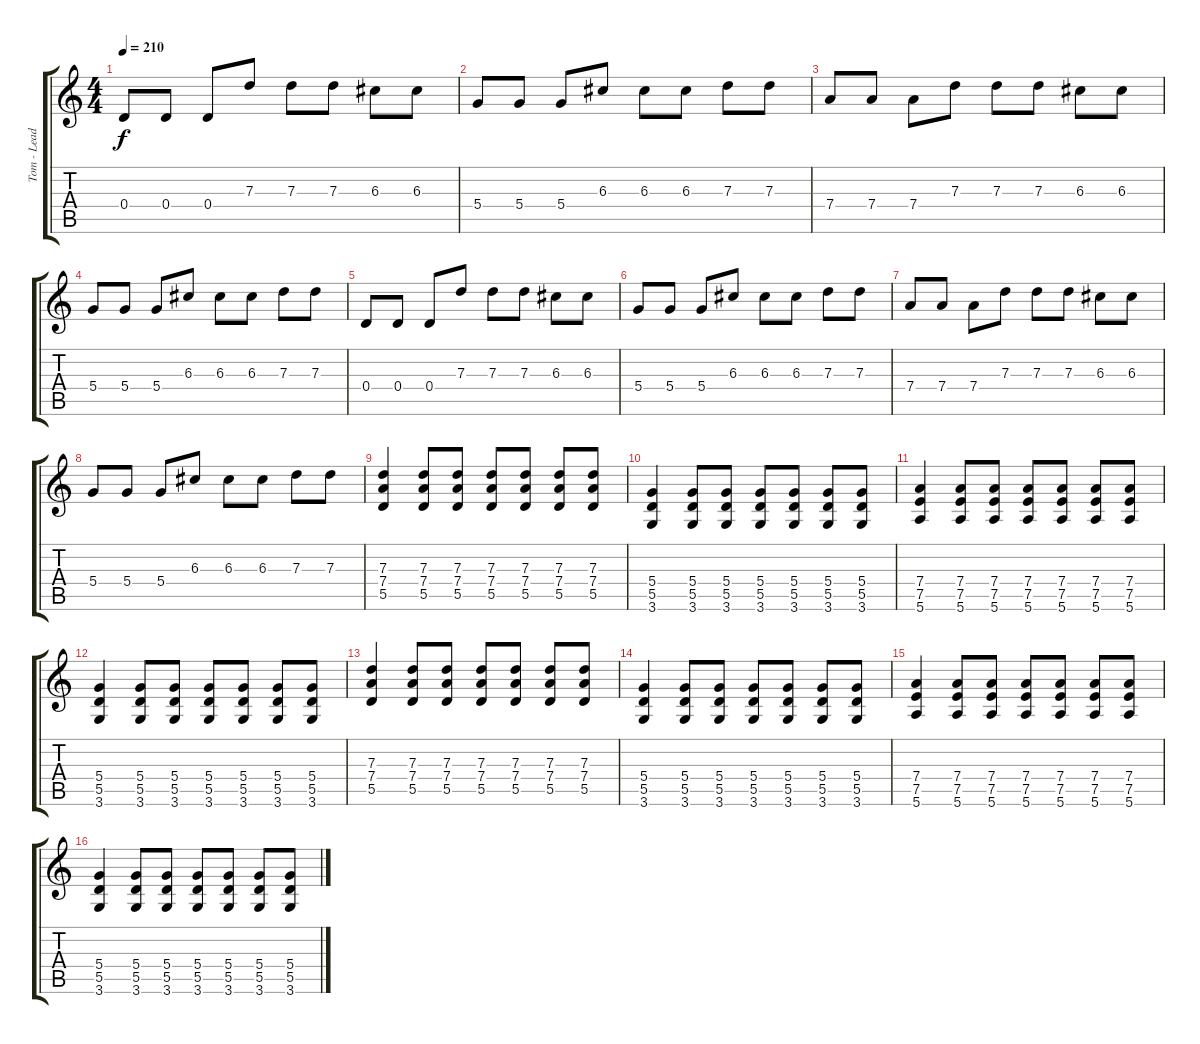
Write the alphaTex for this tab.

\track ("Tom - Lead Guitar Left" "Tom - Lead") {instrument distortionguitar}
\staff {score tabs}
\tuning (E4 B3 G3 D3 A2 E2) {hide}
\ts (4 4)
\tempo 210
\clef g2
\ks c
0.4.8{dy f} 0.4.8 0.4.8 7.3.8 7.3.8 7.3.8 6.3.8 6.3.8 |
5.4.8 5.4.8 5.4.8 6.3.8 6.3.8 6.3.8 7.3.8 7.3.8 |
7.4.8 7.4.8 7.4.8 7.3.8 7.3.8 7.3.8 6.3.8 6.3.8 |
5.4.8 5.4.8 5.4.8 6.3.8 6.3.8 6.3.8 7.3.8 7.3.8 |
0.4.8 0.4.8 0.4.8 7.3.8 7.3.8 7.3.8 6.3.8 6.3.8 |
5.4.8 5.4.8 5.4.8 6.3.8 6.3.8 6.3.8 7.3.8 7.3.8 |
7.4.8 7.4.8 7.4.8 7.3.8 7.3.8 7.3.8 6.3.8 6.3.8 |
5.4.8 5.4.8 5.4.8 6.3.8 6.3.8 6.3.8 7.3.8 7.3.8 |
(7.3 7.4 5.5).4 (7.3 7.4 5.5).8 (7.3 7.4 5.5).8 (7.3 7.4 5.5).8 (7.3 7.4 5.5).8 (7.3 7.4 5.5).8 (7.3 7.4 5.5).8 |
(5.4 5.5 3.6).4 (5.4 5.5 3.6).8 (5.4 5.5 3.6).8 (5.4 5.5 3.6).8 (5.4 5.5 3.6).8 (5.4 5.5 3.6).8 (5.4 5.5 3.6).8 |
(7.4 7.5 5.6).4 (7.4 7.5 5.6).8 (7.4 7.5 5.6).8 (7.4 7.5 5.6).8 (7.4 7.5 5.6).8 (7.4 7.5 5.6).8 (7.4 7.5 5.6).8 |
(5.4 5.5 3.6).4 (5.4 5.5 3.6).8 (5.4 5.5 3.6).8 (5.4 5.5 3.6).8 (5.4 5.5 3.6).8 (5.4 5.5 3.6).8 (5.4 5.5 3.6).8 |
(7.3 7.4 5.5).4 (7.3 7.4 5.5).8 (7.3 7.4 5.5).8 (7.3 7.4 5.5).8 (7.3 7.4 5.5).8 (7.3 7.4 5.5).8 (7.3 7.4 5.5).8 |
(5.4 5.5 3.6).4 (5.4 5.5 3.6).8 (5.4 5.5 3.6).8 (5.4 5.5 3.6).8 (5.4 5.5 3.6).8 (5.4 5.5 3.6).8 (5.4 5.5 3.6).8 |
(7.4 7.5 5.6).4 (7.4 7.5 5.6).8 (7.4 7.5 5.6).8 (7.4 7.5 5.6).8 (7.4 7.5 5.6).8 (7.4 7.5 5.6).8 (7.4 7.5 5.6).8 |
(5.4 5.5 3.6).4 (5.4 5.5 3.6).8 (5.4 5.5 3.6).8 (5.4 5.5 3.6).8 (5.4 5.5 3.6).8 (5.4 5.5 3.6).8 (5.4 5.5 3.6).8
